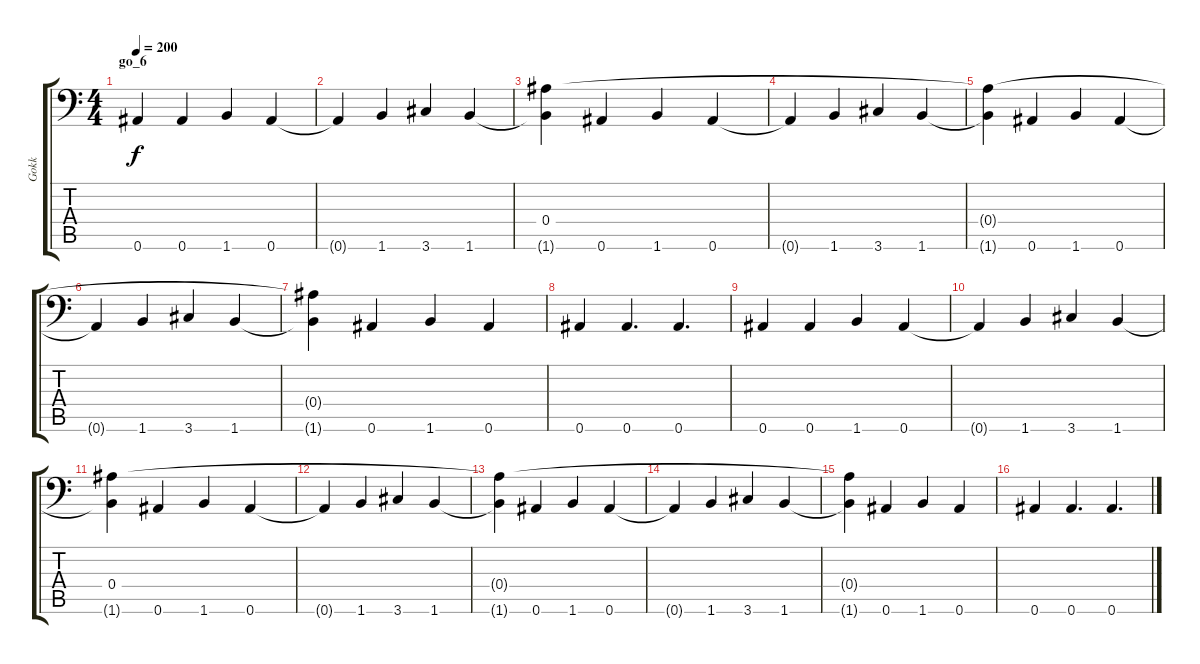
\track ("Gokk" "Gokk") {instrument electricbassfinger}
\staff {score tabs}
\tuning (C4 G3 Eb3 Bb2 F2 Bb1) {hide}
\ts (4 4)
\section ("" "go_6")
\tempo 200
\clef f4
\ks c
0.6.4{dy f} 0.6.4 1.6.4 0.6.4 |
0.6{t}.4 1.6.4 3.6.4 1.6.4 |
(0.4 1.6{t}).4 0.6.4 1.6.4 0.6.4 |
0.6{t}.4 1.6.4 3.6.4 1.6.4 |
(0.4{t} 1.6{t}).4 0.6.4 1.6.4 0.6.4 |
0.6{t}.4 1.6.4 3.6.4 1.6.4 |
(0.4{t} 1.6{t}).4 0.6.4 1.6.4 0.6.4 |
0.6.4 0.6.4{d} 0.6.4{d} |
0.6.4 0.6.4 1.6.4 0.6.4 |
0.6{t}.4 1.6.4 3.6.4 1.6.4 |
(0.4 1.6{t}).4 0.6.4 1.6.4 0.6.4 |
0.6{t}.4 1.6.4 3.6.4 1.6.4 |
(0.4{t} 1.6{t}).4 0.6.4 1.6.4 0.6.4 |
0.6{t}.4 1.6.4 3.6.4 1.6.4 |
(0.4{t} 1.6{t}).4 0.6.4 1.6.4 0.6.4 |
0.6.4 0.6.4{d} 0.6.4{d}
